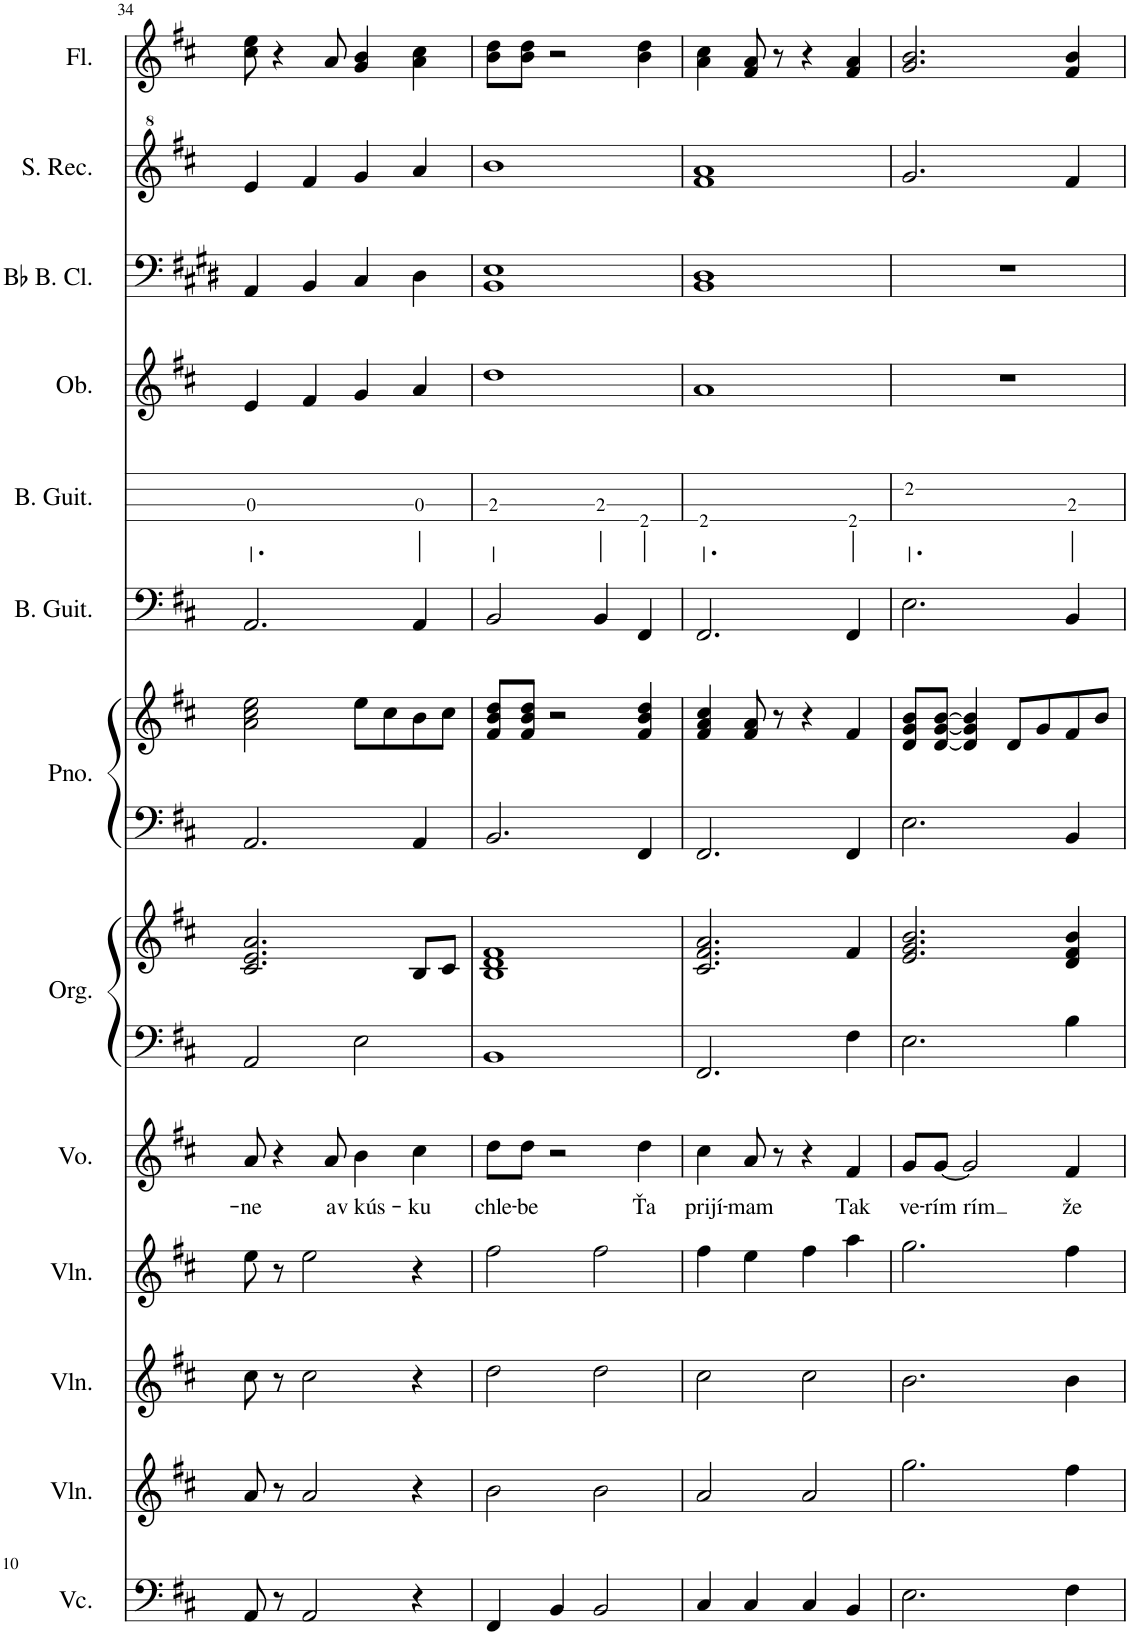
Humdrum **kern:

**kern	**kern	**kern	**kern	**kern	**text	**kern	**kern	**kern	**kern	**kern	**kern	**kern	**kern	**kern	**kern
*part13	*part12	*part11	*part10	*part9	*part9	*part8	*part8	*part7	*part7	*part6	*part5	*part4	*part3	*part2	*part1
*staff15	*staff14	*staff13	*staff12	*staff11	*staff11	*staff10	*staff9	*staff8	*staff7	*staff6	*staff5	*staff4	*staff3	*staff2	*staff1
*I"Violoncello	*I"Violin	*I"Violin	*I"Violin	*I"Voice	*	*I"Organ	*	*I"Piano	*	*I"Bass Guitar	*I"Bass Guitar	*I"Oboe	*I"Bb Bass Clarinet (Bass Clef)	*I"Soprano Recorder	*I"Flute
*I'Vc.	*I'Vln.	*I'Vln.	*I'Vln.	*I'Vo.	*	*I'Org.	*	*I'Pno.	*	*I'B. Guit.	*I'B. Guit.	*I'Ob.	*I'Bb B. Cl.	*I'S. Rec.	*I'Fl.
!!LO:PB:g=z
*clefF4	*clefG2	*clefG2	*clefG2	*clefG2	*	*clefF4	*clefG2	*clefF4	*clefG2	*clefF4	*	*clefG2	*clefF4	*clefG^2	*clefG2
*	*	*	*	*	*	*	*	*	*	*Trd7c12	*Trd7c12	*	*Trd1c2	*	*
*k[f#c#]	*k[f#c#]	*k[f#c#]	*k[f#c#]	*k[f#c#]	*	*k[f#c#]	*k[f#c#]	*k[f#c#]	*k[f#c#]	*k[f#c#]	*k[f#c#]	*k[f#c#]	*k[f#c#g#d#]	*k[f#c#]	*k[f#c#]
*M4/4	*M4/4	*M4/4	*M4/4	*M4/4	*	*M4/4	*M4/4	*M4/4	*M4/4	*M4/4	*M4/4	*M4/4	*M4/4	*M4/4	*M4/4
=34	=34	=34	=34	=34	=34	=34	=34	=34	=34	=34	=34	=34	=34	=34	=34
!	!	!	!	!	!LO:LY:b	!	!	!	!	!	!	!	!	!	!
8AA/	8a/	8cc#\	8ee\	8a/	-ne	2AA/	2.c#/ 2.e/ 2.a/	2.AA/	2a\ 2cc#\ 2ee\	2.AA/	2.AA\	4e/	4AA/	4ee/	8cc#\ 8ee\
8r	8r	8r	8r	4r	.	.	.	.	.	.	.	.	.	.	4r
2AA/	2a/	2cc#\	2ee\	.	.	.	.	.	.	.	.	4f#/	4BB/	4ff#/	.
!	!	!	!	!	!LO:LY:b	!	!	!	!	!	!	!	!	!	!
.	.	.	.	8a/	a	.	.	.	.	.	.	.	.	.	8a/
!	!	!	!	!	!LO:LY:b	!	!	!	!	!	!	!	!	!	!
.	.	.	.	4b\	v kús-	2E\	.	.	8ee\L	.	.	4g/	4C#/	4gg/	4g/ 4b/
.	.	.	.	.	.	.	.	.	8cc#\	.	.	.	.	.	.
!	!	!	!	!	!LO:LY:b	!	!	!	!	!	!	!	!	!	!
4r	4r	4r	4r	4cc#\	-ku	.	8B/L	4AA/	8b\	4AA/	4AA\	4a/	4D#\	4aa/	4a\ 4cc#\
.	.	.	.	.	.	.	8c#/J	.	8cc#\J	.	.	.	.	.	.
=35	=35	=35	=35	=35	=35	=35	=35	=35	=35	=35	=35	=35	=35	=35	=35
!	!	!	!	!	!LO:LY:b	!	!	!	!	!	!	!	!	!	!
4FF#/	2b\	2dd\	2ff#\	8dd\L	chle-	1BB	1B 1d 1f#	2.BB/	8f#/ 8b/ 8dd/L	2BB/	2BB\	1dd	1BB 1E	1bb	8b\ 8dd\L
!	!	!	!	!	!LO:LY:b	!	!	!	!	!	!	!	!	!	!
.	.	.	.	8dd\J	-be	.	.	.	8f#/ 8b/ 8dd/J	.	.	.	.	.	8b\ 8dd\J
4BB/	.	.	.	2r	.	.	.	.	2r	.	.	.	.	.	2r
2BB/	2b\	2dd\	2ff#\	.	.	.	.	.	.	4BB/	4BB\	.	.	.	.
!	!	!	!	!	!LO:LY:b	!	!	!	!	!	!	!	!	!	!
.	.	.	.	4dd\	Ťa	.	.	4FF#/	4f#/ 4b/ 4dd/	4FF#/	4FF#\	.	.	.	4b\ 4dd\
=36	=36	=36	=36	=36	=36	=36	=36	=36	=36	=36	=36	=36	=36	=36	=36
!	!	!	!	!	!LO:LY:b	!	!	!	!	!	!	!	!	!	!
4C#/	2a/	2cc#\	4ff#\	4cc#\	prijí-	2.FF#/	2.c#/ 2.f#/ 2.a/	2.FF#/	4f#/ 4a/ 4cc#/	2.FF#/	2.FF#\	1a	1BB 1D#	1ff# 1aa	4a\ 4cc#\
!	!	!	!	!	!LO:LY:b	!	!	!	!	!	!	!	!	!	!
4C#/	.	.	4ee\	8a/	-mam	.	.	.	8f#/ 8a/	.	.	.	.	.	8f#/ 8a/
.	.	.	.	8r	.	.	.	.	8r	.	.	.	.	.	8r
4C#/	2a/	2cc#\	4ff#\	4r	.	.	.	.	4r	.	.	.	.	.	4r
!	!	!	!	!	!LO:LY:b	!	!	!	!	!	!	!	!	!	!
4BB/	.	.	4aa\	4f#/	Tak	4F#\	4f#/	4FF#/	4f#/	4FF#/	4FF#\	.	.	.	4f#/ 4a/
=37	=37	=37	=37	=37	=37	=37	=37	=37	=37	=37	=37	=37	=37	=37	=37
!	!	!	!	!	!LO:LY:b	!	!	!	!	!	!	!	!	!	!
2.E\	2.gg\	2.b\	2.gg\	8g/L	ve-	2.E\	2.e/ 2.g/ 2.b/	2.E\	8d/ 8g/ 8b/L	2.E\	2.E\	1r	1r	2.gg/	2.g/ 2.b/
!	!	!	!	!	!LO:LY:b	!	!	!	!	!	!	!	!	!	!
.	.	.	.	[8g/J	-rím	.	.	.	[8d/ [8g/ [8b/J	.	.	.	.	.	.
!	!	!	!	!	!LO:LY:b	!	!	!	!	!	!	!	!	!	!
.	.	.	.	2g/]	rím	.	.	.	4d/] 4g/] 4b/]	.	.	.	.	.	.
.	.	.	.	.	.	.	.	.	8d/L	.	.	.	.	.	.
.	.	.	.	.	.	.	.	.	8g/	.	.	.	.	.	.
!	!	!	!	!	!LO:LY:b	!	!	!	!	!	!	!	!	!	!
4F#\	4ff#\	4b\	4ff#\	4f#/	že	4B\	4d/ 4f#/ 4b/	4BB/	8f#/	4BB/	4BB\	.	.	4ff#/	4f#/ 4b/
.	.	.	.	.	.	.	.	.	8b/J	.	.	.	.	.	.
=	=	=	=	=	=	=	=	=	=	=	=	=	=	=	=
*-	*-	*-	*-	*-	*-	*-	*-	*-	*-	*-	*-	*-	*-	*-	*-
